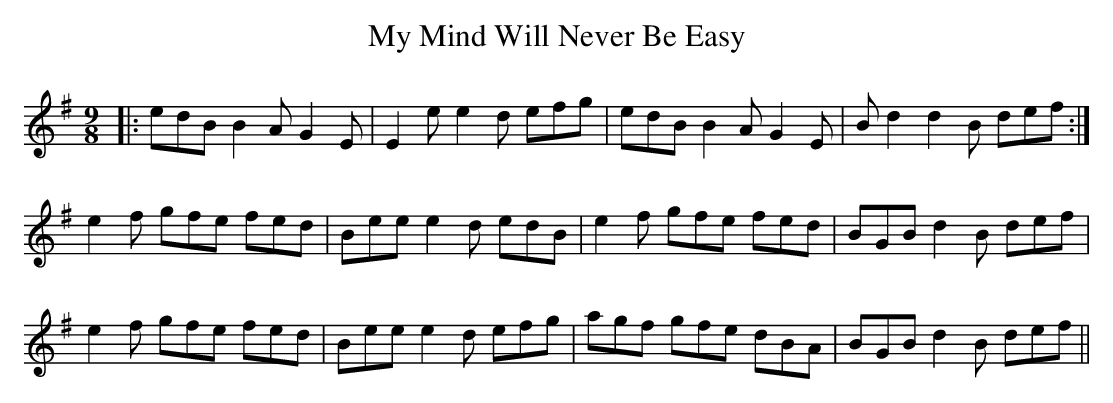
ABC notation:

X:1
T: My Mind Will Never Be Easy
M: 9/8
L: 1/8
K: Emin
|:edB B2A G2E|E2e e2d efg|edB B2A G2E|Bd2 d2B def:|
e2f gfe fed|Bee e2d edB|e2f gfe fed|BGB d2B def|
e2f gfe fed|Bee e2d efg|agf gfe dBA|BGB d2B def||
